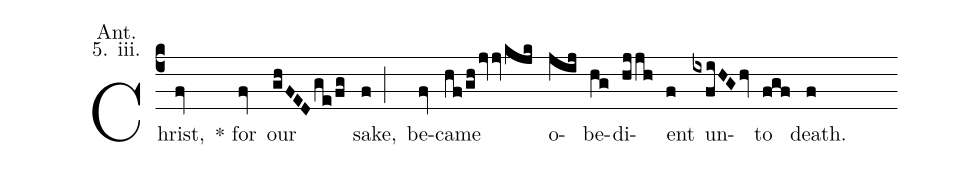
annotation: Ant.;
annotation: 5. iii.;
%%
(c4)Christ,(fv) <sp>*</sp> for(fv) our(ghFEDge/fg) sake,(f;) be(fv)came(hf/ghjvvkjk) o(jij)be(hg)di(hjjh)ent(f) un(ixfiHGhv)to(fgf) death.(f)
